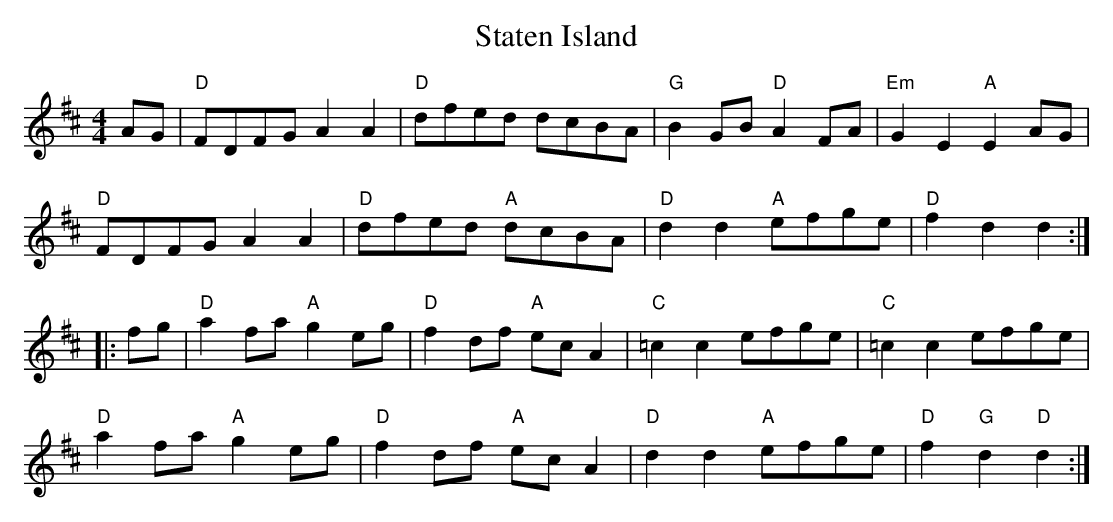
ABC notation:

X:1
T:Staten Island
M:4/4
L:1/8
K:D
AG|"D"FDFG A2A2|"D"dfed dcBA|"G"B2GB "D"A2FA|"Em"G2E2 "A"E2AG|
"D"FDFG A2A2|"D"dfed "A"dcBA|"D"d2d2 "A"efge|"D"f2d2 d2:|
|:fg|"D"a2fa "A"g2eg|"D"f2df "A"ecA2|"C"=c2c2 efge|"C"=c2c2 efge|
"D"a2fa "A"g2eg|"D"f2df "A"ecA2|"D"d2d2 "A"efge|"D"f2 "G"d2 "D"d2:|
